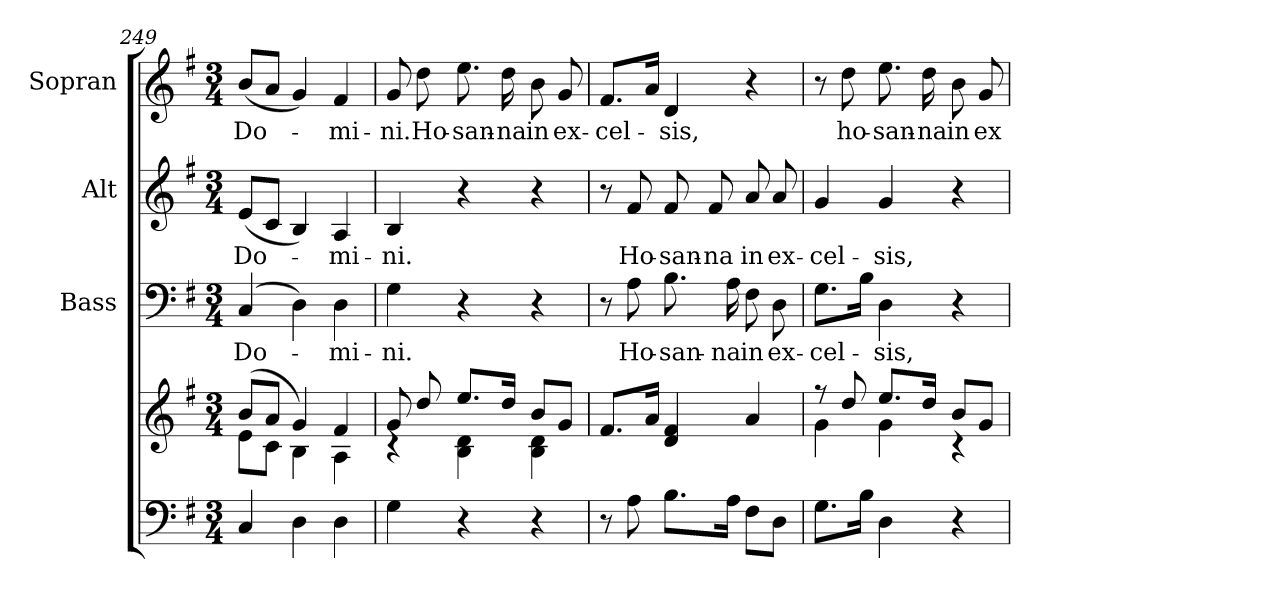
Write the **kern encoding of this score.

**kern	**kern	**kern	**text	**kern	**text	**kern	**text
*part4	*part4	*part3	*part3	*part2	*part2	*part1	*part1
*staff5	*staff4	*staff3	*staff3	*staff2	*staff2	*staff1	*staff1
*	*	*I"Bass	*	*I"Alt	*	*I"Sopran	*
*	*	*I'B.	*	*I'A.	*	*I'S.	*
*clefF4	*clefG2	*clefF4	*	*clefG2	*	*clefG2	*
*k[f#]	*k[f#]	*k[f#]	*	*k[f#]	*	*k[f#]	*
*G:	*G:	*G:	*	*G:	*	*G:	*
*M3/4	*M3/4	*M3/4	*	*M3/4	*	*M3/4	*
=249	=249	=249	=249	=249	=249	=249	=249
*	*^	*	*	*	*	*	*
!	!	!	!	!LO:LY:b	!	!LO:LY:b	!	!LO:LY:b
4C/	(>8b/L	8e\L	(4C/	Do-	(<8e/L	Do-	(<8b/L	Do-
.	8a/J	8c\J	.	.	8c/J	.	8a/J	.
4D\	4g/)	4B\	4D\)	.	4B/)	.	4g/)	.
!	!	!	!	!LO:LY:b	!	!LO:LY:b	!	!LO:LY:b
4D\	4f#/	4A\	4D\	-mi-	4A/	-mi-	4f#/	-mi-
!!LO:PB:g=z
=250	=250	=250	=250	=250	=250	=250	=250	=250
!	!	!	!	!LO:LY:b	!	!LO:LY:b	!	!LO:LY:b
4G\	8g/	4rc	4G\	-ni.	4B/	-ni.	8g/	-ni.
!	!	!	!	!	!	!	!	!LO:LY:b
.	8dd/	.	.	.	.	.	8dd\	Ho-
!	!	!	!	!	!	!	!	!LO:LY:b
4r	8.ee/L	4B\ 4d\	4r	.	4r	.	8.ee\	-san-
!	!	!	!	!	!	!	!	!LO:LY:b
.	16dd/Jk	.	.	.	.	.	16dd\	-na
!	!	!	!	!	!	!	!	!LO:LY:b
4r	8b/L	4B\ 4d\	4r	.	4r	.	8b\	in
!	!	!	!	!	!	!	!	!LO:LY:b
.	8g/J	.	.	.	.	.	8g/	ex-
*	*v	*v	*	*	*	*	*	*
=251	=251	=251	=251	=251	=251	=251	=251
!	!	!	!	!	!	!	!LO:LY:b
8r	8.f#/L	8r	.	8r	.	8.f#/L	-cel-
!	!	!	!LO:LY:b	!	!LO:LY:b	!	!
8A\	.	8A\	Ho-	8f#/	Ho-	.	.
.	16a/Jk	.	.	.	.	16a/Jk	.
!	!	!	!LO:LY:b	!	!LO:LY:b	!	!LO:LY:b
8.B\L	4d/ 4f#/	8.B\	-san-	8f#/	-san-	4d/	-sis,
!	!	!	!	!	!LO:LY:b	!	!
.	.	.	.	8f#/	-na	.	.
!	!	!	!LO:LY:b	!	!	!	!
16A\Jk	.	16A\	-na	.	.	.	.
!	!	!	!LO:LY:b	!	!LO:LY:b	!	!
8F#\L	4a/	8F#\	in	8a/	in	4r	.
!	!	!	!LO:LY:b	!	!LO:LY:b	!	!
8D\J	.	8D\	ex-	8a/	ex-	.	.
=252	=252	=252	=252	=252	=252	=252	=252
*	*^	*	*	*	*	*	*
!	!	!	!	!LO:LY:b	!	!LO:LY:b	!	!
8.G\L	8ree	4g\	8.G\L	-cel-	4g/	-cel-	8r	.
!	!	!	!	!	!	!	!	!LO:LY:b
.	8dd/	.	.	.	.	.	8dd\	ho-
16B\Jk	.	.	16B\Jk	.	.	.	.	.
!	!	!	!	!LO:LY:b	!	!LO:LY:b	!	!LO:LY:b
4D\	8.ee/L	4g\	4D\	-sis,	4g/	-sis,	8.ee\	-san-
!	!	!	!	!	!	!	!	!LO:LY:b
.	16dd/Jk	.	.	.	.	.	16dd\	-na
!	!	!	!	!	!	!	!	!LO:LY:b
4r	8b/L	4rc	4r	.	4r	.	8b\	in
!	!	!	!	!	!	!	!	!LO:LY:b
.	8g/J	.	.	.	.	.	8g/	ex-
*	*v	*v	*	*	*	*	*	*
=	=	=	=	=	=	=	=
*-	*-	*-	*-	*-	*-	*-	*-
